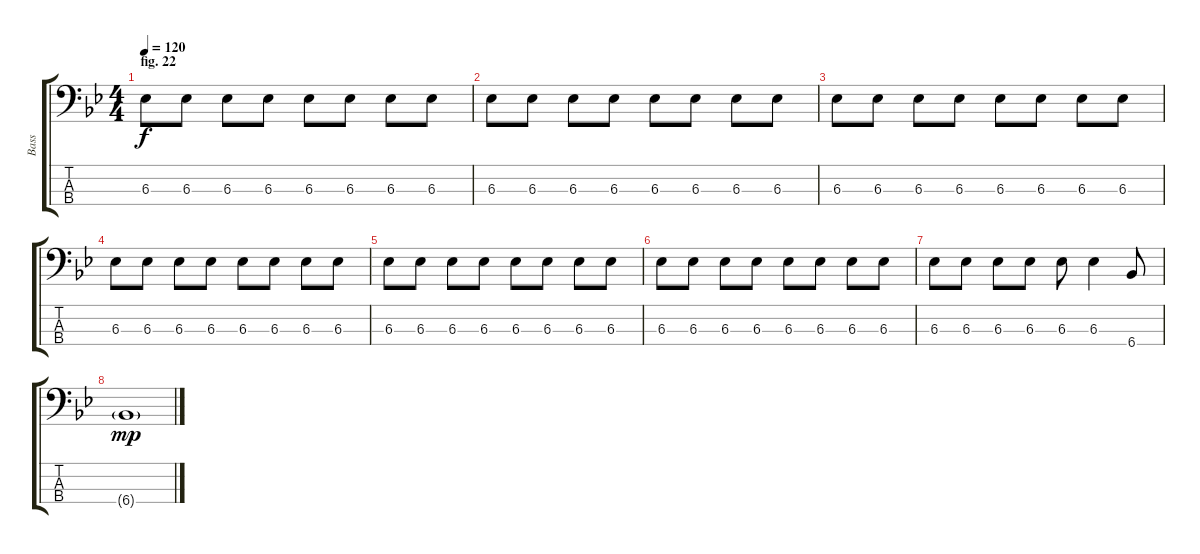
\track ("Bass" "Bass") {instrument electricbassfinger}
\staff {score tabs}
\tuning (G2 D2 A1 E1) {hide}
\ts (4 4)
\section ("" "fig. 22")
\tempo 120
\clef f4
\ks gminor
6.3.8{dy f} 6.3.8 6.3.8 6.3.8 6.3.8 6.3.8 6.3.8 6.3.8 |
6.3.8 6.3.8 6.3.8 6.3.8 6.3.8 6.3.8 6.3.8 6.3.8 |
6.3.8 6.3.8 6.3.8 6.3.8 6.3.8 6.3.8 6.3.8 6.3.8 |
6.3.8 6.3.8 6.3.8 6.3.8 6.3.8 6.3.8 6.3.8 6.3.8 |
6.3.8 6.3.8 6.3.8 6.3.8 6.3.8 6.3.8 6.3.8 6.3.8 |
6.3.8 6.3.8 6.3.8 6.3.8 6.3.8 6.3.8 6.3.8 6.3.8 |
6.3.8 6.3.8 6.3.8 6.3.8 6.3.8 6.3.4 6.4.8 |
6.4{g}.1{dy mp}
